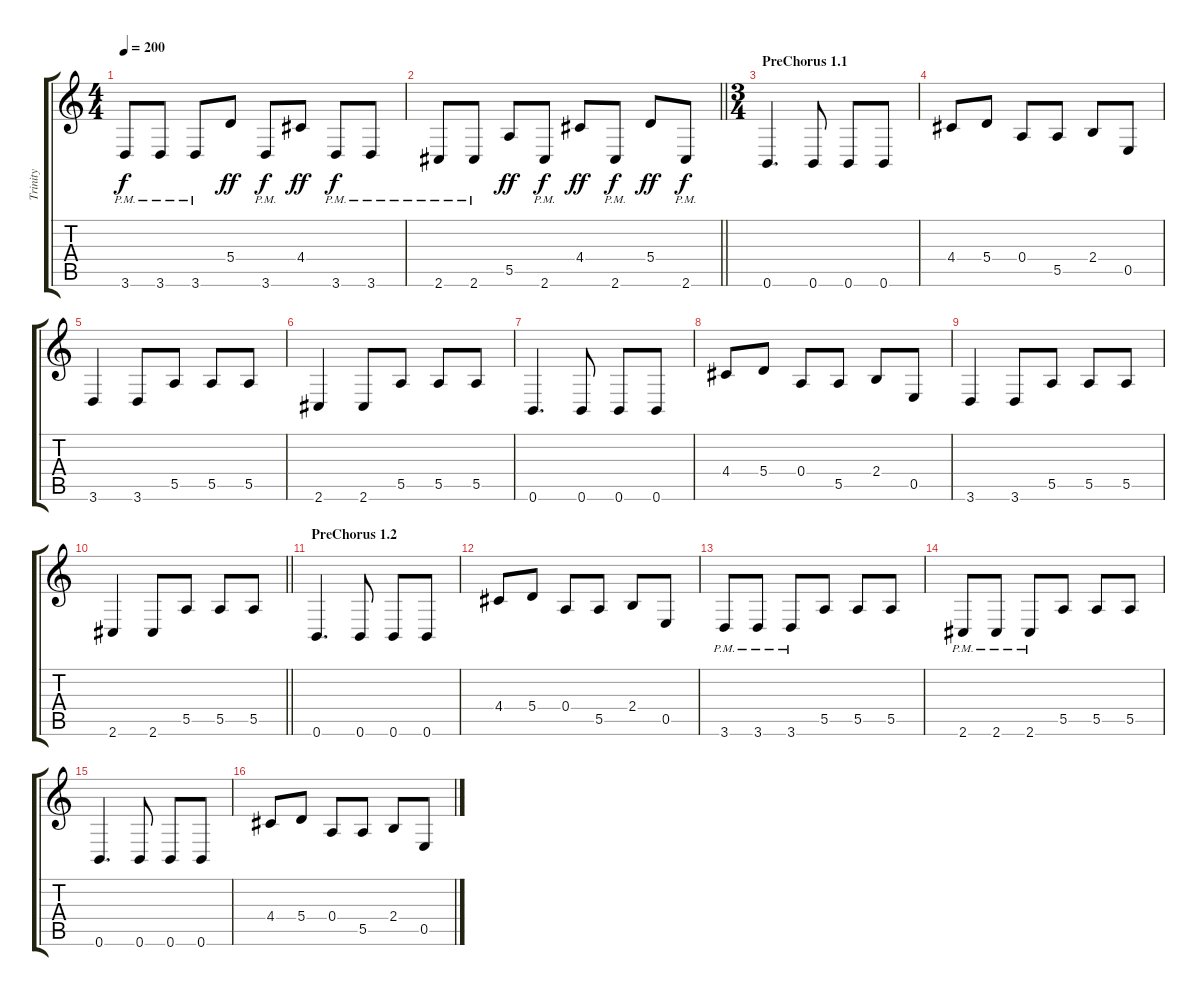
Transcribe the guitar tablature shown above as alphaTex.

\track ("Trinity" "Trinity") {instrument distortionguitar}
\staff {score tabs}
\tuning (B3 Gb3 D3 A2 E2 B1) {hide}
\ts (4 4)
\tempo 200
\clef g2
\ks c
3.6{pm}.8{dy f} 3.6{pm}.8 3.6{pm}.8 5.4.8{dy ff} 3.6{pm}.8{dy f} 4.4.8{dy ff} 3.6{pm}.8{dy f} 3.6{pm}.8 |
\barLineRight lightlight
2.6{pm}.8 2.6{pm}.8 5.5.8{dy ff} 2.6{pm}.8{dy f} 4.4.8{dy ff} 2.6{pm}.8{dy f} 5.4.8{dy ff} 2.6{pm}.8{dy f} |
\ts (3 4)
\section ("" "PreChorus 1.1")
0.6.4{d} 0.6.8 0.6.8 0.6.8 |
4.4.8 5.4.8 0.4.8 5.5.8 2.4.8 0.5.8 |
3.6.4 3.6.8 5.5.8 5.5.8 5.5.8 |
2.6.4 2.6.8 5.5.8 5.5.8 5.5.8 |
0.6.4{d} 0.6.8 0.6.8 0.6.8 |
4.4.8 5.4.8 0.4.8 5.5.8 2.4.8 0.5.8 |
3.6.4 3.6.8 5.5.8 5.5.8 5.5.8 |
\barLineRight lightlight
2.6.4 2.6.8 5.5.8 5.5.8 5.5.8 |
\section ("" "PreChorus 1.2")
0.6.4{d} 0.6.8 0.6.8 0.6.8 |
4.4.8 5.4.8 0.4.8 5.5.8 2.4.8 0.5.8 |
3.6{pm}.8 3.6{pm}.8 3.6{pm}.8 5.5.8 5.5.8 5.5.8 |
2.6{pm}.8 2.6{pm}.8 2.6{pm}.8 5.5.8 5.5.8 5.5.8 |
0.6.4{d} 0.6.8 0.6.8 0.6.8 |
4.4.8 5.4.8 0.4.8 5.5.8 2.4.8 0.5.8
